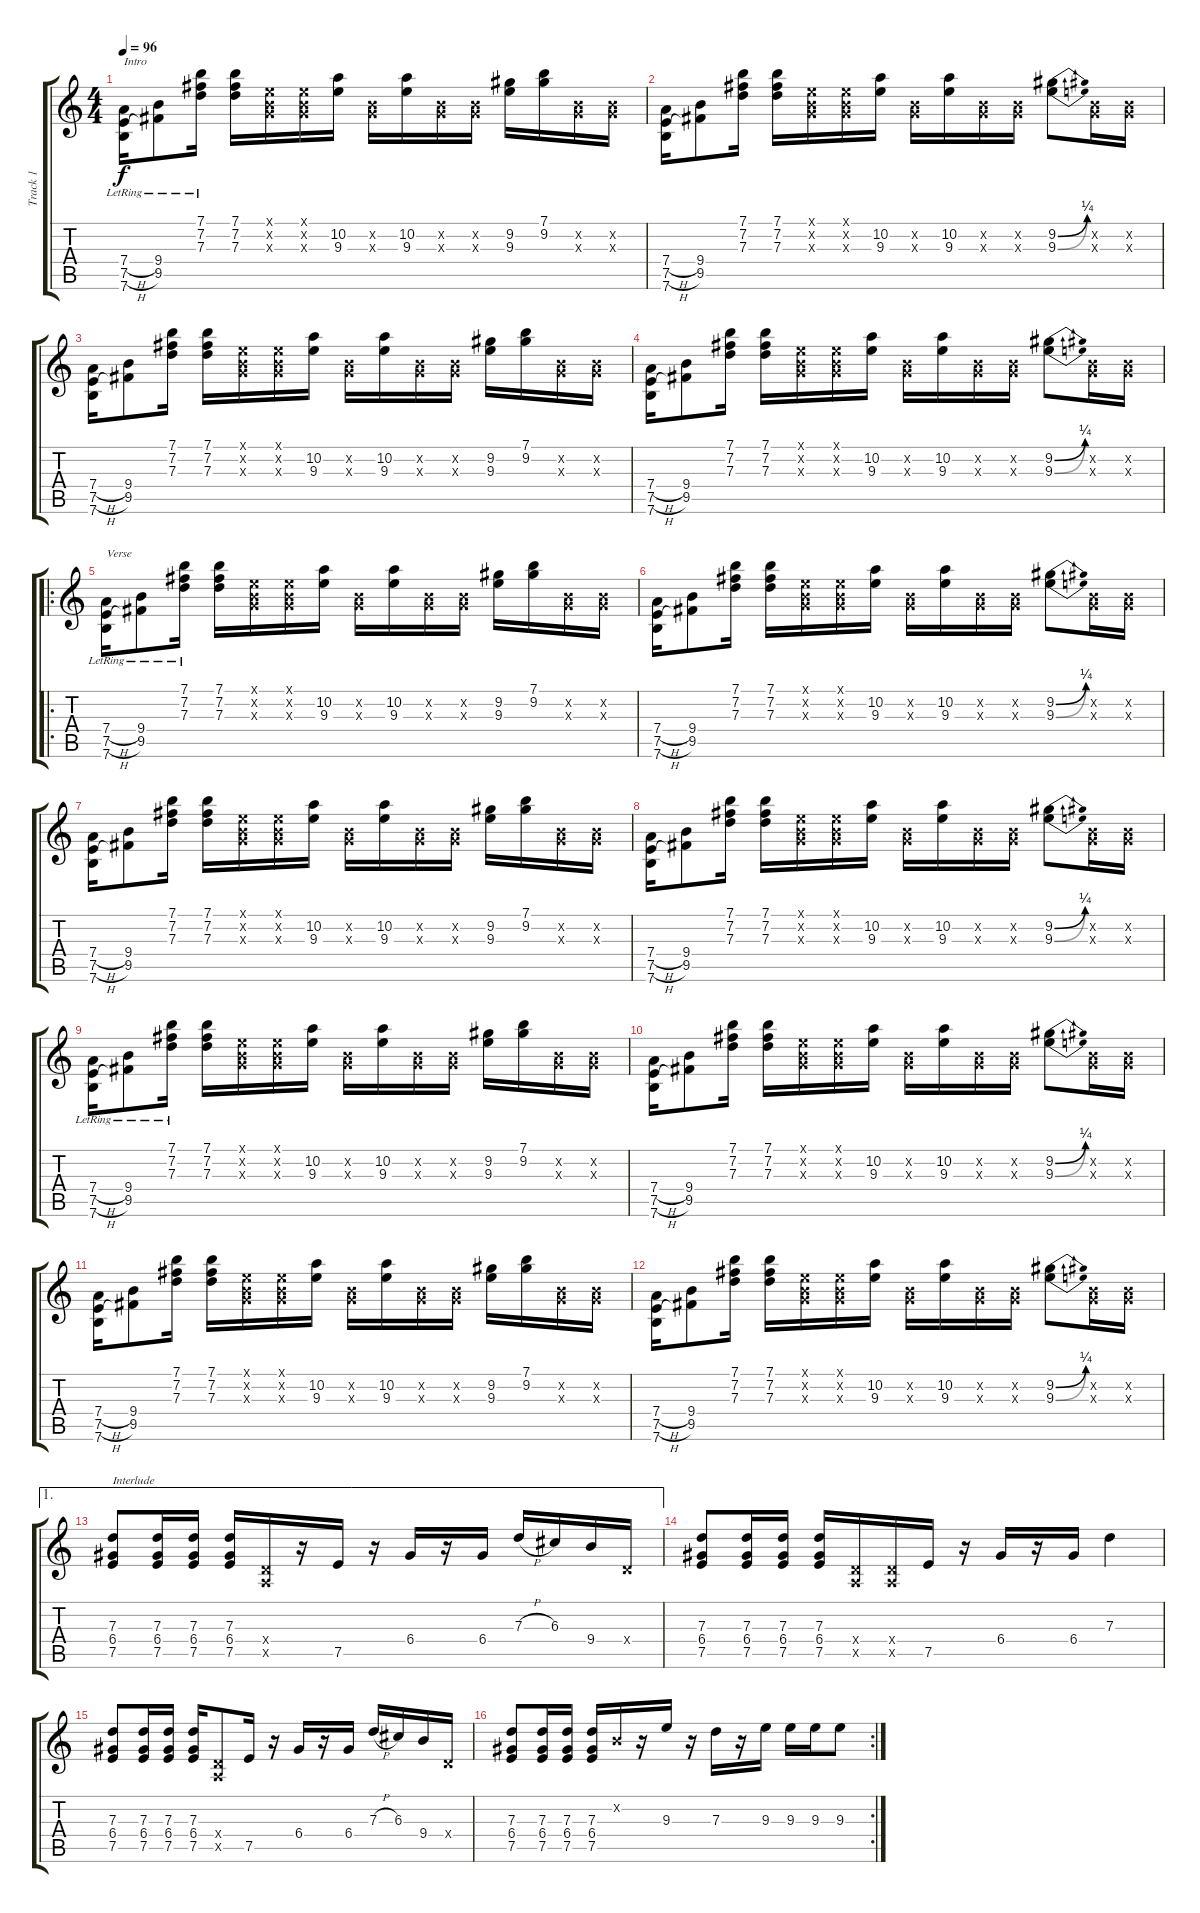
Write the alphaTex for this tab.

\track ("Track 1" "Track 1") {instrument electricguitarjazz}
\staff {score tabs}
\tuning (E4 B3 G3 D3 A2 E2) {hide}
\ts (4 4)
\tempo 96
\clef g2
\ks c
(7.4{h} 7.5{h} 7.6{lr}).16{txt "Intro" dy f instrument electricguitarjazz} (9.4{lr} 9.5{lr}).8 (7.1{lr} 7.2{lr} 7.3{lr}).16 (7.1 7.2 7.3).16 (0.1{x} 0.2{x} 0.3{x}).16 (0.1{x} 0.2{x} 0.3{x}).16 (10.2 9.3).16 (0.2{x} 0.3{x}).16 (10.2 9.3).16 (0.2{x} 0.3{x}).16 (0.2{x} 0.3{x}).16 (9.2 9.3).16 (7.1 9.2).16 (0.2{x} 0.3{x}).16 (0.2{x} 0.3{x}).16 |
(7.4{h} 7.5{h} 7.6).16 (9.4 9.5).8 (7.1 7.2 7.3).16 (7.1 7.2 7.3).16 (0.1{x} 0.2{x} 0.3{x}).16 (0.1{x} 0.2{x} 0.3{x}).16 (10.2 9.3).16 (0.2{x} 0.3{x}).16 (10.2 9.3).16 (0.2{x} 0.3{x}).16 (0.2{x} 0.3{x}).16 (9.2{be (bend 0 0 60 1)} 9.3{be (bend 0 0 60 1)}).8 (0.2{x} 0.3{x}).16 (0.2{x} 0.3{x}).16 |
(7.4{h} 7.5{h} 7.6).16 (9.4 9.5).8 (7.1 7.2 7.3).16 (7.1 7.2 7.3).16 (0.1{x} 0.2{x} 0.3{x}).16 (0.1{x} 0.2{x} 0.3{x}).16 (10.2 9.3).16 (0.2{x} 0.3{x}).16 (10.2 9.3).16 (0.2{x} 0.3{x}).16 (0.2{x} 0.3{x}).16 (9.2 9.3).16 (7.1 9.2).16 (0.2{x} 0.3{x}).16 (0.2{x} 0.3{x}).16 |
(7.4{h} 7.5{h} 7.6).16 (9.4 9.5).8 (7.1 7.2 7.3).16 (7.1 7.2 7.3).16 (0.1{x} 0.2{x} 0.3{x}).16 (0.1{x} 0.2{x} 0.3{x}).16 (10.2 9.3).16 (0.2{x} 0.3{x}).16 (10.2 9.3).16 (0.2{x} 0.3{x}).16 (0.2{x} 0.3{x}).16 (9.2{be (bend 0 0 60 1)} 9.3{be (bend 0 0 60 1)}).8 (0.2{x} 0.3{x}).16 (0.2{x} 0.3{x}).16 |
\ro
(7.4{h} 7.5{h} 7.6{lr}).16{txt "Verse"} (9.4{lr} 9.5{lr}).8 (7.1{lr} 7.2{lr} 7.3{lr}).16 (7.1 7.2 7.3).16 (0.1{x} 0.2{x} 0.3{x}).16 (0.1{x} 0.2{x} 0.3{x}).16 (10.2 9.3).16 (0.2{x} 0.3{x}).16 (10.2 9.3).16 (0.2{x} 0.3{x}).16 (0.2{x} 0.3{x}).16 (9.2 9.3).16 (7.1 9.2).16 (0.2{x} 0.3{x}).16 (0.2{x} 0.3{x}).16 |
(7.4{h} 7.5{h} 7.6).16 (9.4 9.5).8 (7.1 7.2 7.3).16 (7.1 7.2 7.3).16 (0.1{x} 0.2{x} 0.3{x}).16 (0.1{x} 0.2{x} 0.3{x}).16 (10.2 9.3).16 (0.2{x} 0.3{x}).16 (10.2 9.3).16 (0.2{x} 0.3{x}).16 (0.2{x} 0.3{x}).16 (9.2{be (bend 0 0 60 1)} 9.3{be (bend 0 0 60 1)}).8 (0.2{x} 0.3{x}).16 (0.2{x} 0.3{x}).16 |
(7.4{h} 7.5{h} 7.6).16 (9.4 9.5).8 (7.1 7.2 7.3).16 (7.1 7.2 7.3).16 (0.1{x} 0.2{x} 0.3{x}).16 (0.1{x} 0.2{x} 0.3{x}).16 (10.2 9.3).16 (0.2{x} 0.3{x}).16 (10.2 9.3).16 (0.2{x} 0.3{x}).16 (0.2{x} 0.3{x}).16 (9.2 9.3).16 (7.1 9.2).16 (0.2{x} 0.3{x}).16 (0.2{x} 0.3{x}).16 |
(7.4{h} 7.5{h} 7.6).16 (9.4 9.5).8 (7.1 7.2 7.3).16 (7.1 7.2 7.3).16 (0.1{x} 0.2{x} 0.3{x}).16 (0.1{x} 0.2{x} 0.3{x}).16 (10.2 9.3).16 (0.2{x} 0.3{x}).16 (10.2 9.3).16 (0.2{x} 0.3{x}).16 (0.2{x} 0.3{x}).16 (9.2{be (bend 0 0 60 1)} 9.3{be (bend 0 0 60 1)}).8 (0.2{x} 0.3{x}).16 (0.2{x} 0.3{x}).16 |
(7.4{h} 7.5{h} 7.6{lr}).16 (9.4{lr} 9.5{lr}).8 (7.1{lr} 7.2{lr} 7.3{lr}).16 (7.1 7.2 7.3).16 (0.1{x} 0.2{x} 0.3{x}).16 (0.1{x} 0.2{x} 0.3{x}).16 (10.2 9.3).16 (0.2{x} 0.3{x}).16 (10.2 9.3).16 (0.2{x} 0.3{x}).16 (0.2{x} 0.3{x}).16 (9.2 9.3).16 (7.1 9.2).16 (0.2{x} 0.3{x}).16 (0.2{x} 0.3{x}).16 |
(7.4{h} 7.5{h} 7.6).16 (9.4 9.5).8 (7.1 7.2 7.3).16 (7.1 7.2 7.3).16 (0.1{x} 0.2{x} 0.3{x}).16 (0.1{x} 0.2{x} 0.3{x}).16 (10.2 9.3).16 (0.2{x} 0.3{x}).16 (10.2 9.3).16 (0.2{x} 0.3{x}).16 (0.2{x} 0.3{x}).16 (9.2{be (bend 0 0 60 1)} 9.3{be (bend 0 0 60 1)}).8 (0.2{x} 0.3{x}).16 (0.2{x} 0.3{x}).16 |
(7.4{h} 7.5{h} 7.6).16 (9.4 9.5).8 (7.1 7.2 7.3).16 (7.1 7.2 7.3).16 (0.1{x} 0.2{x} 0.3{x}).16 (0.1{x} 0.2{x} 0.3{x}).16 (10.2 9.3).16 (0.2{x} 0.3{x}).16 (10.2 9.3).16 (0.2{x} 0.3{x}).16 (0.2{x} 0.3{x}).16 (9.2 9.3).16 (7.1 9.2).16 (0.2{x} 0.3{x}).16 (0.2{x} 0.3{x}).16 |
(7.4{h} 7.5{h} 7.6).16 (9.4 9.5).8 (7.1 7.2 7.3).16 (7.1 7.2 7.3).16 (0.1{x} 0.2{x} 0.3{x}).16 (0.1{x} 0.2{x} 0.3{x}).16 (10.2 9.3).16 (0.2{x} 0.3{x}).16 (10.2 9.3).16 (0.2{x} 0.3{x}).16 (0.2{x} 0.3{x}).16 (9.2{be (bend 0 0 60 1)} 9.3{be (bend 0 0 60 1)}).8 (0.2{x} 0.3{x}).16 (0.2{x} 0.3{x}).16 |
\ae 1
(7.3 6.4 7.5).8{txt "Interlude"} (7.3 6.4 7.5).16 (7.3 6.4 7.5).16 (7.3 6.4 7.5).16 (0.4{x} 0.5{x}).16 r.16 7.5.16 r.16 6.4.16 r.16 6.4.16 7.3{h}.16 6.3.16 9.4.16 0.4{x}.16 |
(7.3 6.4 7.5).8 (7.3 6.4 7.5).16 (7.3 6.4 7.5).16 (7.3 6.4 7.5).16 (0.4{x} 0.5{x}).16 (0.4{x} 0.5{x}).16 7.5.16 r.16 6.4.16 r.16 6.4.16 7.3.4 |
(7.3 6.4 7.5).8 (7.3 6.4 7.5).16 (7.3 6.4 7.5).16 (7.3 6.4 7.5).16 (0.4{x} 0.5{x}).8 7.5.16 r.16 6.4.16 r.16 6.4.16 7.3{h}.16 6.3.16 9.4.16 0.4{x}.16 |
\rc 2
(7.3 6.4 7.5).8 (7.3 6.4 7.5).16 (7.3 6.4 7.5).16 (7.3 6.4 7.5).16 0.2{x}.16 r.16 9.3.16 r.16 7.3.16 r.16 9.3.16 9.3.16 9.3.16 9.3.8
